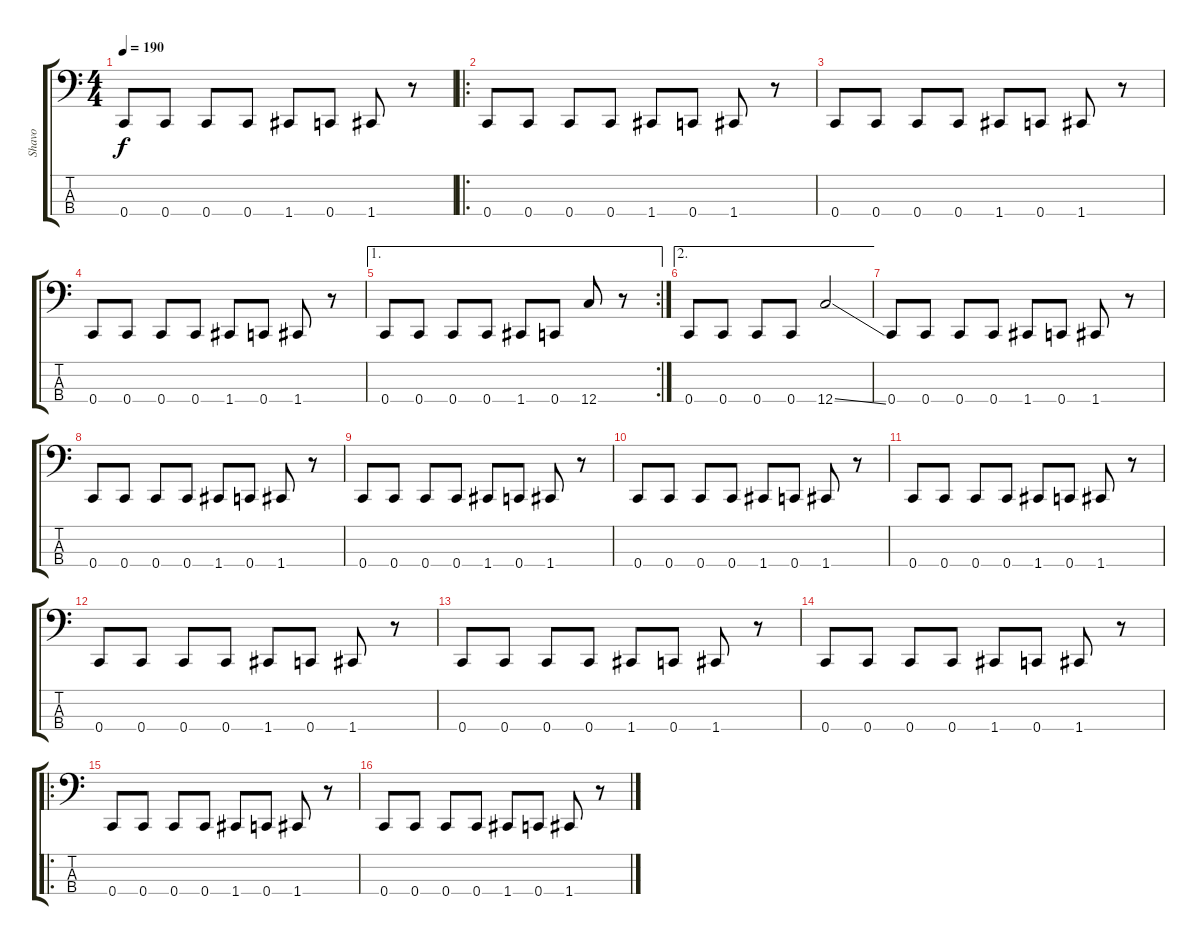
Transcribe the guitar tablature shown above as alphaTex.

\track ("Shavo" "Shavo") {instrument electricbasspick}
\staff {score tabs}
\tuning (F2 C2 G1 C1) {hide}
\ts (4 4)
\tempo 190
\clef f4
\ks c
0.4.8{dy f} 0.4.8 0.4.8 0.4.8 1.4.8 0.4.8 1.4.8 r.8 |
\ro
0.4.8 0.4.8 0.4.8 0.4.8 1.4.8 0.4.8 1.4.8 r.8 |
0.4.8 0.4.8 0.4.8 0.4.8 1.4.8 0.4.8 1.4.8 r.8 |
0.4.8 0.4.8 0.4.8 0.4.8 1.4.8 0.4.8 1.4.8 r.8 |
\ae 1
\rc 2
0.4.8 0.4.8 0.4.8 0.4.8 1.4.8 0.4.8 12.4.8 r.8 |
\ae 2
0.4.8 0.4.8 0.4.8 0.4.8 12.4{ss}.2 |
0.4.8 0.4.8 0.4.8 0.4.8 1.4.8 0.4.8 1.4.8 r.8 |
0.4.8 0.4.8 0.4.8 0.4.8 1.4.8 0.4.8 1.4.8 r.8 |
0.4.8 0.4.8 0.4.8 0.4.8 1.4.8 0.4.8 1.4.8 r.8 |
0.4.8 0.4.8 0.4.8 0.4.8 1.4.8 0.4.8 1.4.8 r.8 |
0.4.8 0.4.8 0.4.8 0.4.8 1.4.8 0.4.8 1.4.8 r.8 |
0.4.8 0.4.8 0.4.8 0.4.8 1.4.8 0.4.8 1.4.8 r.8 |
0.4.8 0.4.8 0.4.8 0.4.8 1.4.8 0.4.8 1.4.8 r.8 |
0.4.8 0.4.8 0.4.8 0.4.8 1.4.8 0.4.8 1.4.8 r.8 |
\ro
0.4.8 0.4.8 0.4.8 0.4.8 1.4.8 0.4.8 1.4.8 r.8 |
0.4.8 0.4.8 0.4.8 0.4.8 1.4.8 0.4.8 1.4.8 r.8
